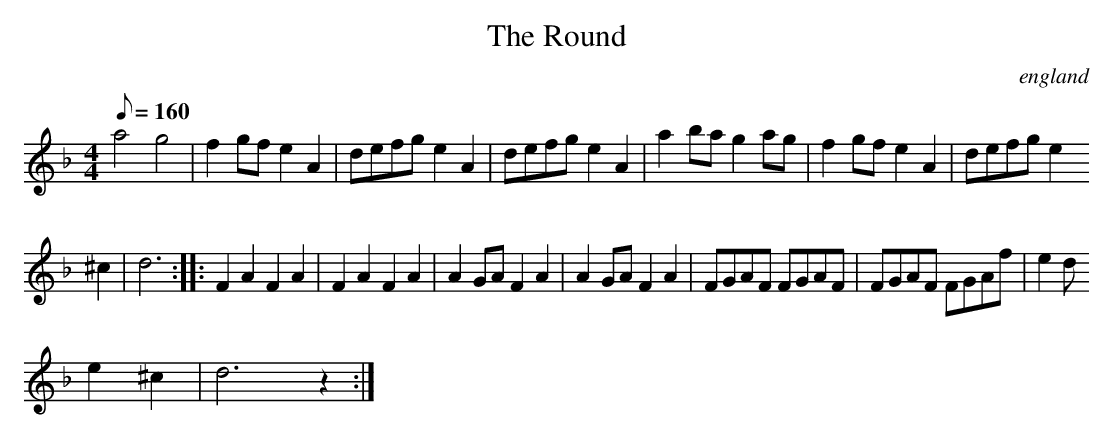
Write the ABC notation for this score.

X:1
T: Round, The
O:england
M:4/4
L:1/8
Q:160
K:F
a4 g4|f2 gf e2 A2|defg e2 A2|defg e2 A2|a2 ba g2 ag|f2 gf e2 A2|defg e2
^c2|d6::\
F2 A2 F2 A2|F2 A2 F2 A2|A2 GA F2 A2|A2 GA F2 A2|FGAF FGAF|FGAF FGAf|e2 d
2 e2 ^c2|d6 z2:|
